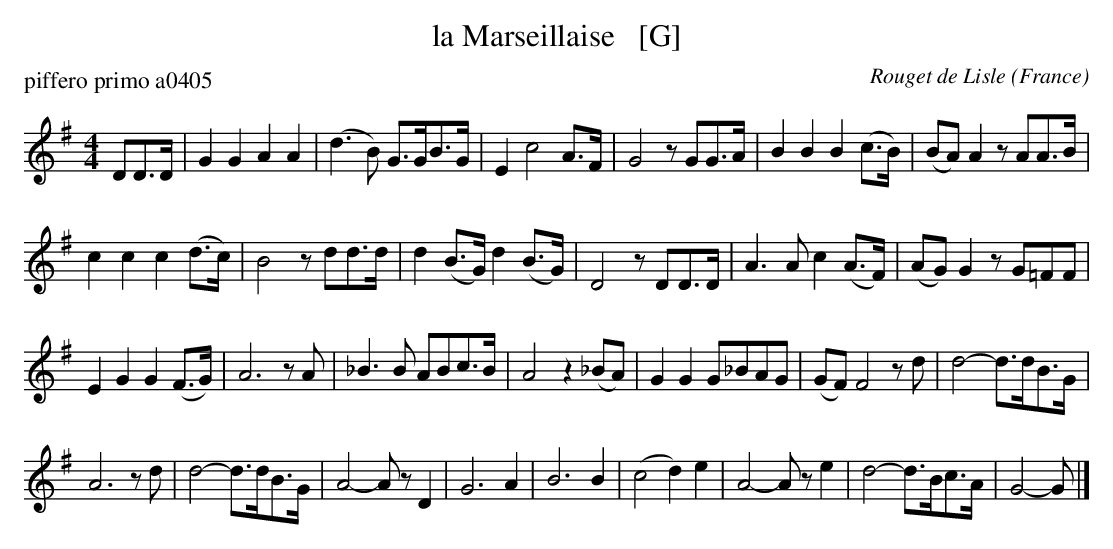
X:1
T: la Marseillaise   [G]
C: Rouget de Lisle
P: piffero primo a0405
O: France
M: 4/4
L: 1/8
K: G
DD>D |\
G2G2 A2A2 | (d3B) G>GB>G | E2 c4 A>F | G4 zGG>A | B2B2 B2(c>B) | (BA)A2 zAA>B |
c2c2 c2(d>c) | B4 zdd>d | d2(B>G) d2(B>G) | D4 zDD>D | A3A c2(A>F) | (AG)G2 zG=FF |
E2G2 G2(F>G) | A6 zA | _B3B ABc>B | A4 z2(_BA) | G2G2 G_BAG | (GF)F4 zd | d4- d>dB>G |
A6 zd | d4- d>dB>G | A4- AzD2 | G6 A2 | B6 B2 | (c4 d2)e2 | A4- Aze2 | d4- d>Bc>A | G4- G |]
